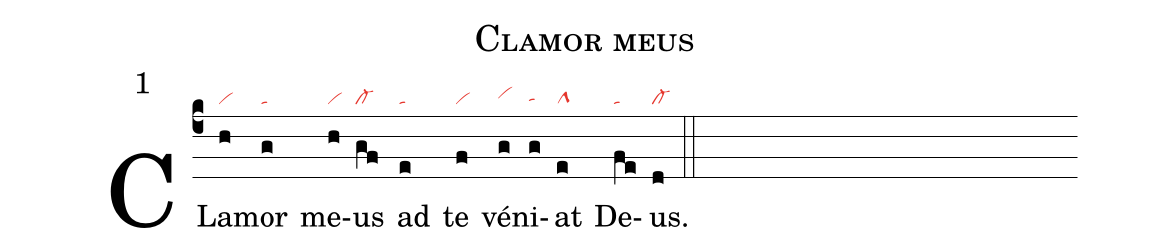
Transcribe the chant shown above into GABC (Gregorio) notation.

name: Clamor meus;
mode: 1;
nabc-lines: 1;
%%
(c4)
CLa(h|vi)mor(g|ta) me(h|vi)us(gf|cl-) ad(e|ta) te(f|vi)
vé(g|vihh)ni(g|tahg)at(e|clS1) De(fe|ta)us.(d|cl-) (::)
